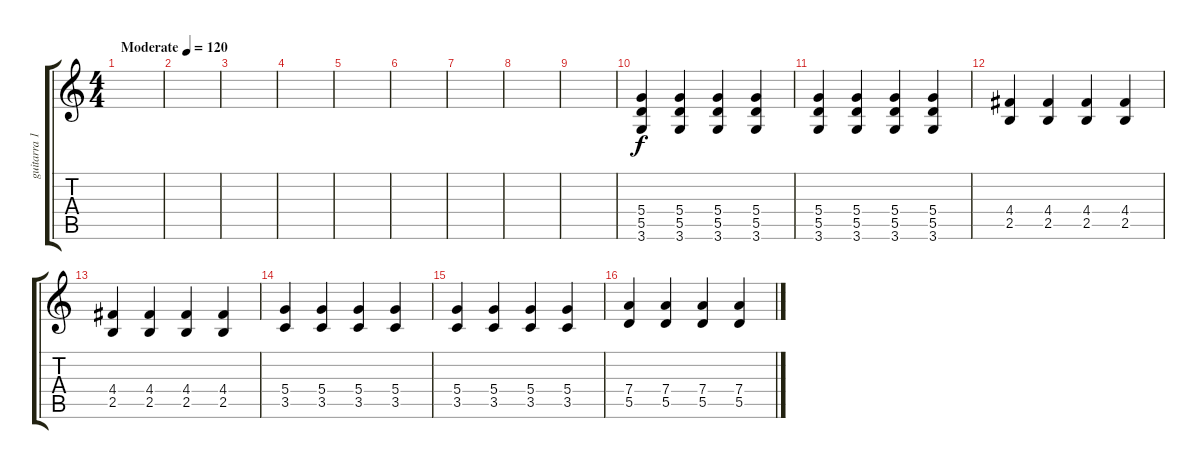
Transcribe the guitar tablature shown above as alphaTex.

\track ("guitarra 1" "guitarra 1") {instrument overdrivenguitar}
\staff {score tabs}
\tuning (E4 B3 G3 D3 A2 E2) {hide}
\ts (4 4)
\tempo (120 "Moderate")
\clef g2
\ks c
|
|
|
|
|
|
|
|
|
(5.4 5.5 3.6).4 (5.4 5.5 3.6).4 (5.4 5.5 3.6).4 (5.4 5.5 3.6).4 |
(5.4 5.5 3.6).4 (5.4 5.5 3.6).4 (5.4 5.5 3.6).4 (5.4 5.5 3.6).4 |
(4.4 2.5).4 (4.4 2.5).4 (4.4 2.5).4 (4.4 2.5).4 |
(4.4 2.5).4 (4.4 2.5).4 (4.4 2.5).4 (4.4 2.5).4 |
(5.4 3.5).4 (5.4 3.5).4 (5.4 3.5).4 (5.4 3.5).4 |
(5.4 3.5).4 (5.4 3.5).4 (5.4 3.5).4 (5.4 3.5).4 |
(7.4 5.5).4 (7.4 5.5).4 (7.4 5.5).4 (7.4 5.5).4
